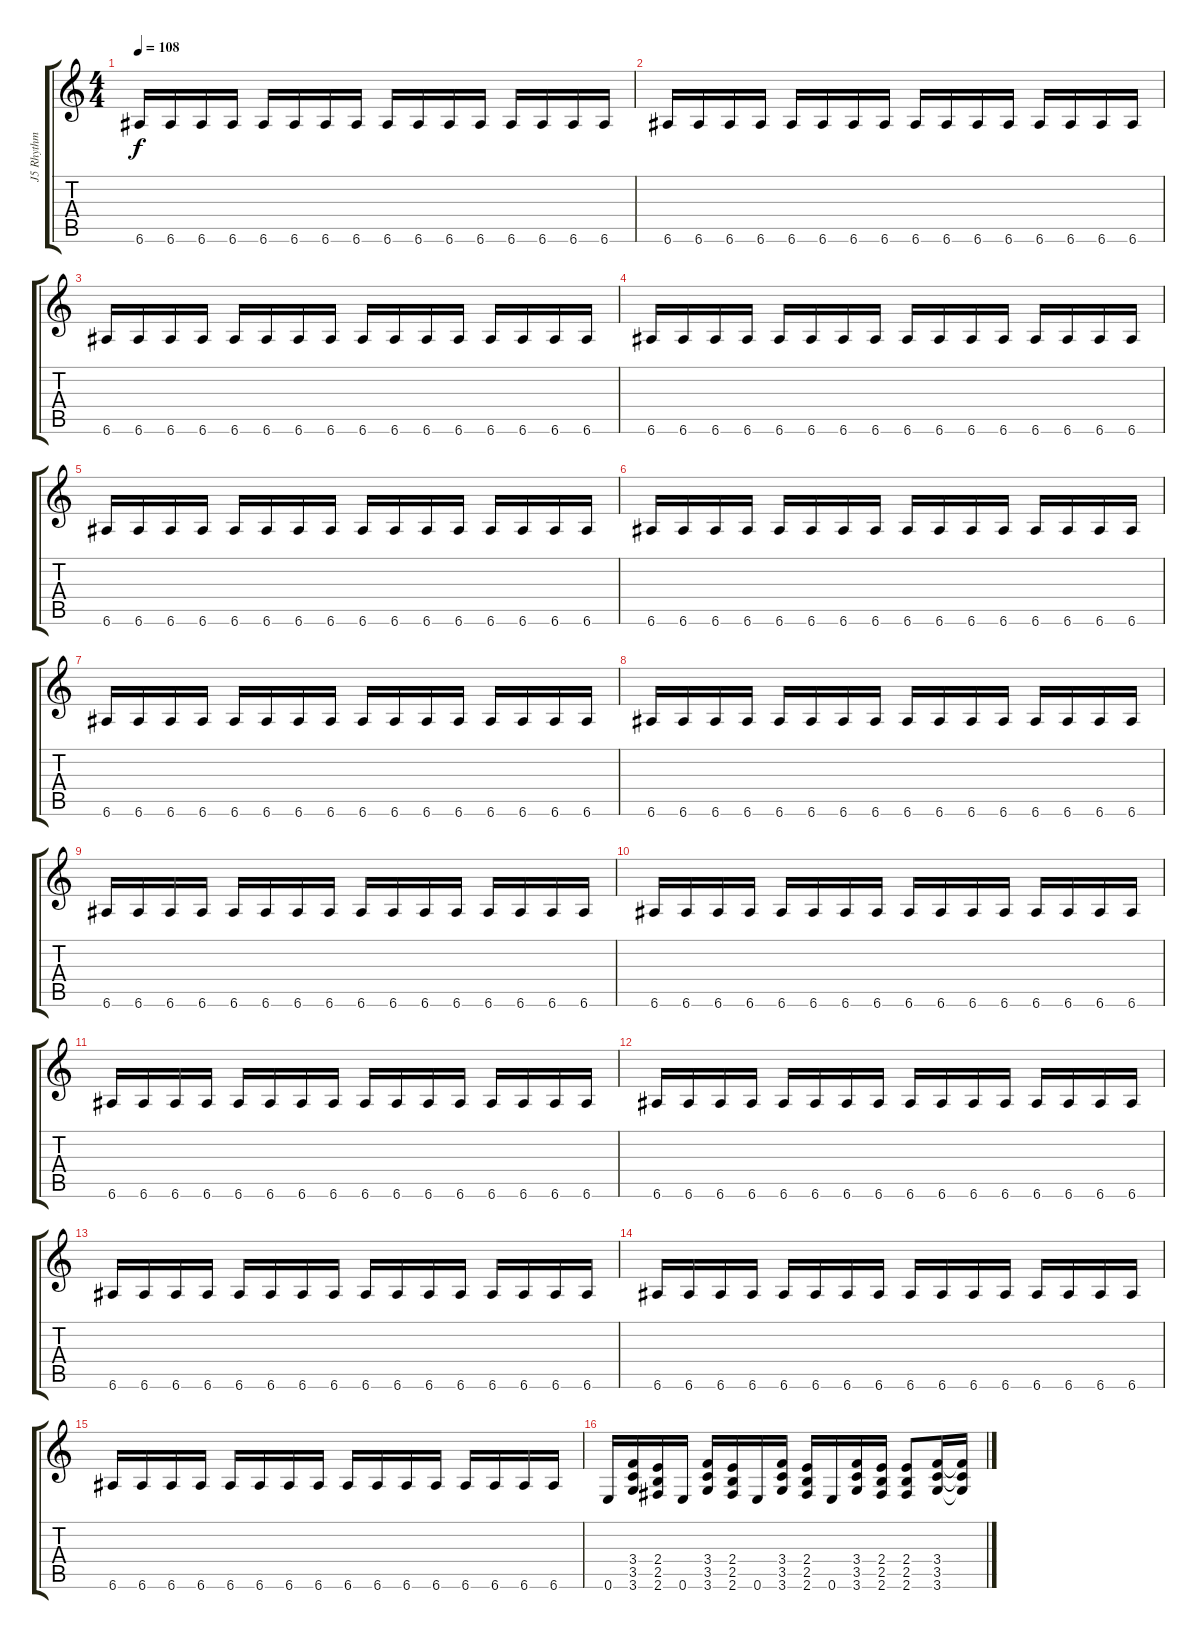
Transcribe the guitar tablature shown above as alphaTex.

\track ("J5 Rhythm" "J5 Rhythm") {instrument overdrivenguitar}
\staff {score tabs}
\tuning (E4 B3 G3 D3 A2 E2) {hide}
\ts (4 4)
\tempo 108
\clef g2
\ks c
6.6.16{dy f} 6.6.16 6.6.16 6.6.16 6.6.16 6.6.16 6.6.16 6.6.16 6.6.16 6.6.16 6.6.16 6.6.16 6.6.16 6.6.16 6.6.16 6.6.16 |
6.6.16 6.6.16 6.6.16 6.6.16 6.6.16 6.6.16 6.6.16 6.6.16 6.6.16 6.6.16 6.6.16 6.6.16 6.6.16 6.6.16 6.6.16 6.6.16 |
6.6.16 6.6.16 6.6.16 6.6.16 6.6.16 6.6.16 6.6.16 6.6.16 6.6.16 6.6.16 6.6.16 6.6.16 6.6.16 6.6.16 6.6.16 6.6.16 |
6.6.16 6.6.16 6.6.16 6.6.16 6.6.16 6.6.16 6.6.16 6.6.16 6.6.16 6.6.16 6.6.16 6.6.16 6.6.16 6.6.16 6.6.16 6.6.16 |
6.6.16 6.6.16 6.6.16 6.6.16 6.6.16 6.6.16 6.6.16 6.6.16 6.6.16 6.6.16 6.6.16 6.6.16 6.6.16 6.6.16 6.6.16 6.6.16 |
6.6.16 6.6.16 6.6.16 6.6.16 6.6.16 6.6.16 6.6.16 6.6.16 6.6.16 6.6.16 6.6.16 6.6.16 6.6.16 6.6.16 6.6.16 6.6.16 |
6.6.16 6.6.16 6.6.16 6.6.16 6.6.16 6.6.16 6.6.16 6.6.16 6.6.16 6.6.16 6.6.16 6.6.16 6.6.16 6.6.16 6.6.16 6.6.16 |
6.6.16 6.6.16 6.6.16 6.6.16 6.6.16 6.6.16 6.6.16 6.6.16 6.6.16 6.6.16 6.6.16 6.6.16 6.6.16 6.6.16 6.6.16 6.6.16 |
6.6.16 6.6.16 6.6.16 6.6.16 6.6.16 6.6.16 6.6.16 6.6.16 6.6.16 6.6.16 6.6.16 6.6.16 6.6.16 6.6.16 6.6.16 6.6.16 |
6.6.16 6.6.16 6.6.16 6.6.16 6.6.16 6.6.16 6.6.16 6.6.16 6.6.16 6.6.16 6.6.16 6.6.16 6.6.16 6.6.16 6.6.16 6.6.16 |
6.6.16 6.6.16 6.6.16 6.6.16 6.6.16 6.6.16 6.6.16 6.6.16 6.6.16 6.6.16 6.6.16 6.6.16 6.6.16 6.6.16 6.6.16 6.6.16 |
6.6.16 6.6.16 6.6.16 6.6.16 6.6.16 6.6.16 6.6.16 6.6.16 6.6.16 6.6.16 6.6.16 6.6.16 6.6.16 6.6.16 6.6.16 6.6.16 |
6.6.16 6.6.16 6.6.16 6.6.16 6.6.16 6.6.16 6.6.16 6.6.16 6.6.16 6.6.16 6.6.16 6.6.16 6.6.16 6.6.16 6.6.16 6.6.16 |
6.6.16 6.6.16 6.6.16 6.6.16 6.6.16 6.6.16 6.6.16 6.6.16 6.6.16 6.6.16 6.6.16 6.6.16 6.6.16 6.6.16 6.6.16 6.6.16 |
6.6.16 6.6.16 6.6.16 6.6.16 6.6.16 6.6.16 6.6.16 6.6.16 6.6.16 6.6.16 6.6.16 6.6.16 6.6.16 6.6.16 6.6.16 6.6.16 |
0.6.16 (3.4 3.5 3.6).16 (2.4 2.5 2.6).16 0.6.16 (3.4 3.5 3.6).16 (2.4 2.5 2.6).16 0.6.16 (3.4 3.5 3.6).16 (2.4 2.5 2.6).16 0.6.16 (3.4 3.5 3.6).16 (2.4 2.5 2.6).16 (2.4 2.5 2.6).8 (3.4 3.5 3.6).16 (3.4{t} 3.5{t} 3.6{t}).16
